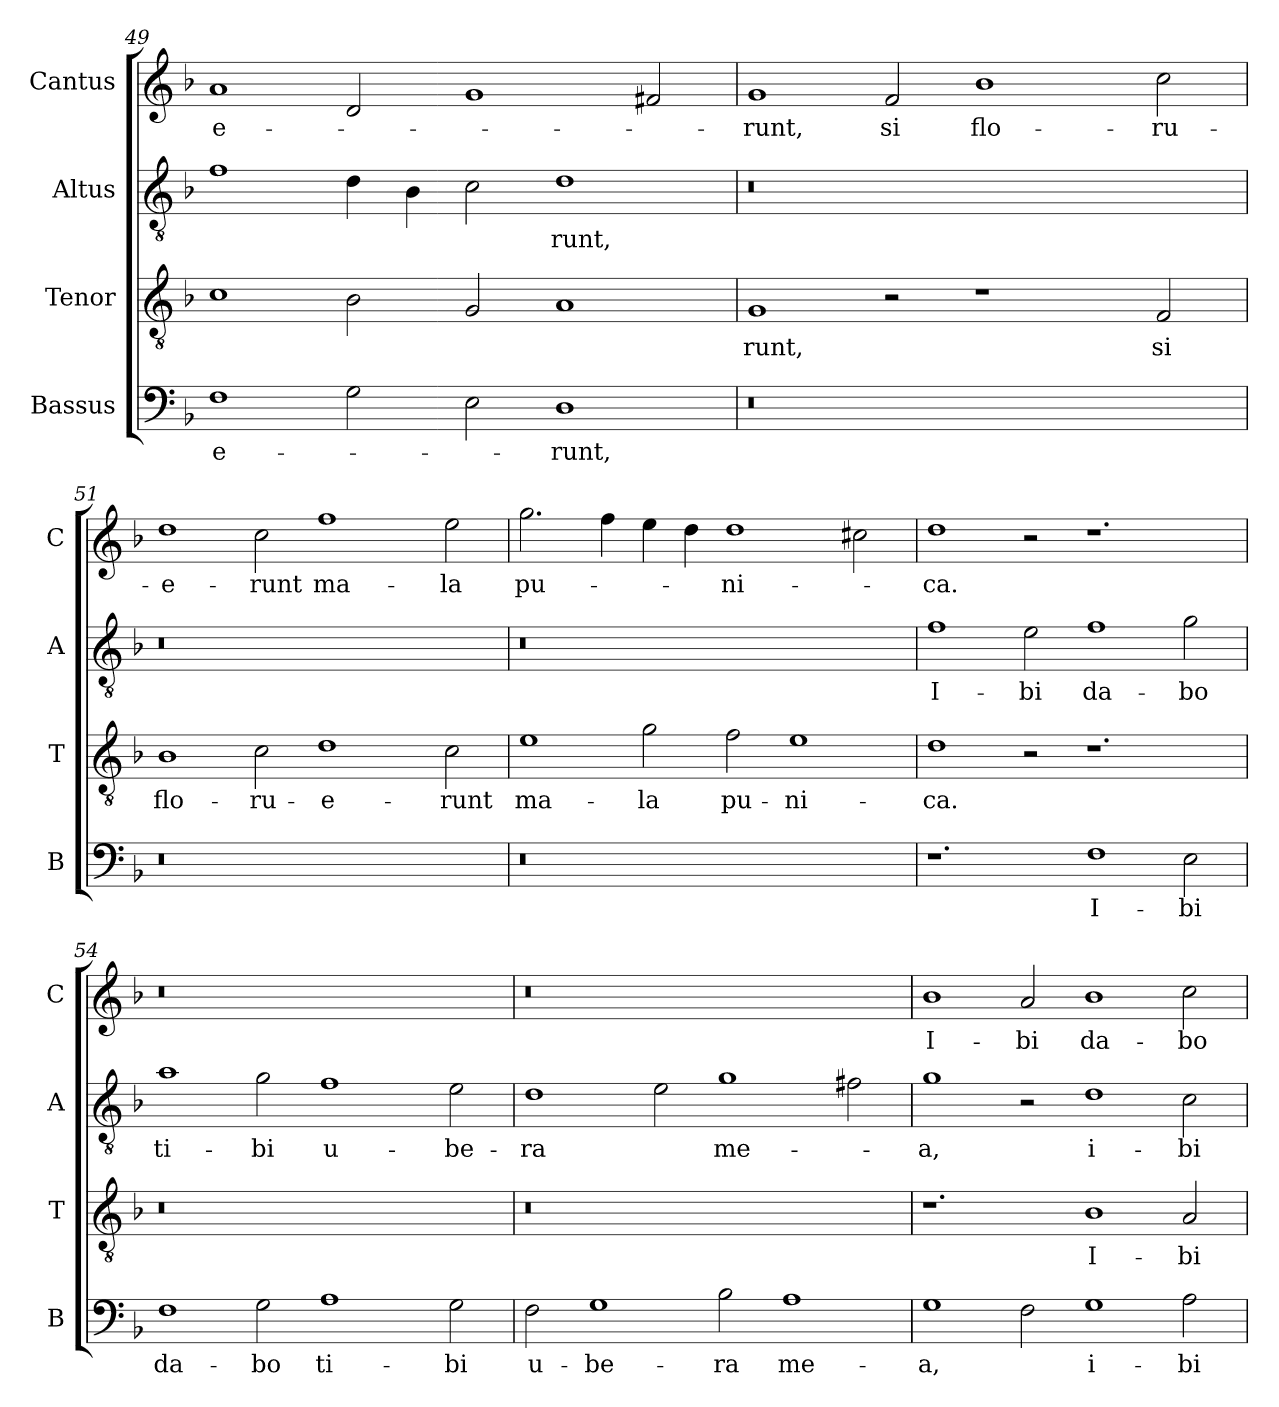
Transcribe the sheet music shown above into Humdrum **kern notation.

**kern	**text	**kern	**text	**kern	**text	**kern	**text
*part4	*part4	*part3	*part3	*part2	*part2	*part1	*part1
*staff4	*staff4	*staff3	*staff3	*staff2	*staff2	*staff1	*staff1
*I"Bassus	*	*I"Tenor	*	*I"Altus	*	*I"Cantus	*
*I'B	*	*I'T	*	*I'A	*	*I'C	*
!!LO:LB:g=z
*clefF4	*	*clefGv2	*	*clefGv2	*	*clefG2	*
*k[b-]	*	*k[b-]	*	*k[b-]	*	*k[b-]	*
*F:	*	*F:	*	*F:	*	*F:	*
=49	=49	=49	=49	=49	=49	=49	=49
1F\	-e-	1c\	.	1f\	.	1a/	-e-
2G\	.	2B-\	.	4d\	.	2d/	.
.	.	.	.	4B-\	.	.	.
2E\	.	2G/	.	2c\	.	1g/	.
1D\	-runt,	1A/	.	1d\	-runt,	.	.
.	.	.	.	.	.	2f#X/	.
=50	=50	=50	=50	=50	=50	=50	=50
0r	.	1G/	-runt,	0r	.	1g/	-runt,
.	.	2r	.	.	.	2f/	si
.	.	1r	.	.	.	1b-\	flo-
1ryy	.	.	.	1ryy	.	.	.
.	.	2F/	si	.	.	2cc\	-ru-
=51	=51	=51	=51	=51	=51	=51	=51
0r	.	1B-\	flo-	0r	.	1dd\	-e-
.	.	2c\	-ru-	.	.	2cc\	-runt
.	.	1d\	-e-	.	.	1ff\	ma-
1ryy	.	.	.	1ryy	.	.	.
.	.	2c\	-runt	.	.	2ee\	-la
!!LO:LB:g=z
=52	=52	=52	=52	=52	=52	=52	=52
0r	.	1e\	ma-	0r	.	2.gg\	pu-
.	.	.	.	.	.	4ff\	.
.	.	2g\	-la	.	.	4ee\	.
.	.	.	.	.	.	4dd\	.
.	.	2f\	pu-	.	.	1dd\	-ni-
1ryy	.	1e\	-ni-	1ryy	.	.	.
.	.	.	.	.	.	2cc#X\	.
=53	=53	=53	=53	=53	=53	=53	=53
1.r	.	1d\	-ca.	1f\	I-	1dd\	-ca.
.	.	2r	.	2e\	-bi	2r	.
1F\	I-	1.r	.	1f\	da-	1.r	.
2E\	-bi	.	.	2g\	-bo	.	.
=54	=54	=54	=54	=54	=54	=54	=54
1F\	da-	0r	.	1a\	ti-	0r	.
2G\	-bo	.	.	2g\	-bi	.	.
1A\	ti-	.	.	1f\	u-	.	.
.	.	1ryy	.	.	.	1ryy	.
2G\	-bi	.	.	2e\	-be-	.	.
!!LO:PB:g=z
=55	=55	=55	=55	=55	=55	=55	=55
2F\	u-	0r	.	1d\	-ra	0r	.
1G\	-be-	.	.	.	.	.	.
.	.	.	.	2e\	.	.	.
2B-\	-ra	.	.	1g\	me-	.	.
1A\	me-	1ryy	.	.	.	1ryy	.
.	.	.	.	2f#X\	.	.	.
=56	=56	=56	=56	=56	=56	=56	=56
1G\	-a,	1.r	.	1g\	-a,	1b-\	I-
2F\	.	.	.	2r	.	2a/	-bi
!	!LO:LY:i	!	!	!	!LO:LY:i	!	!
1G\	i-	1B-\	I-	1d\	i-	1b-\	da-
!	!LO:LY:i	!	!	!	!LO:LY:i	!	!
2A\	-bi	2A/	-bi	2c\	-bi	2cc\	-bo
=	=	=	=	=	=	=	=
*-	*-	*-	*-	*-	*-	*-	*-
